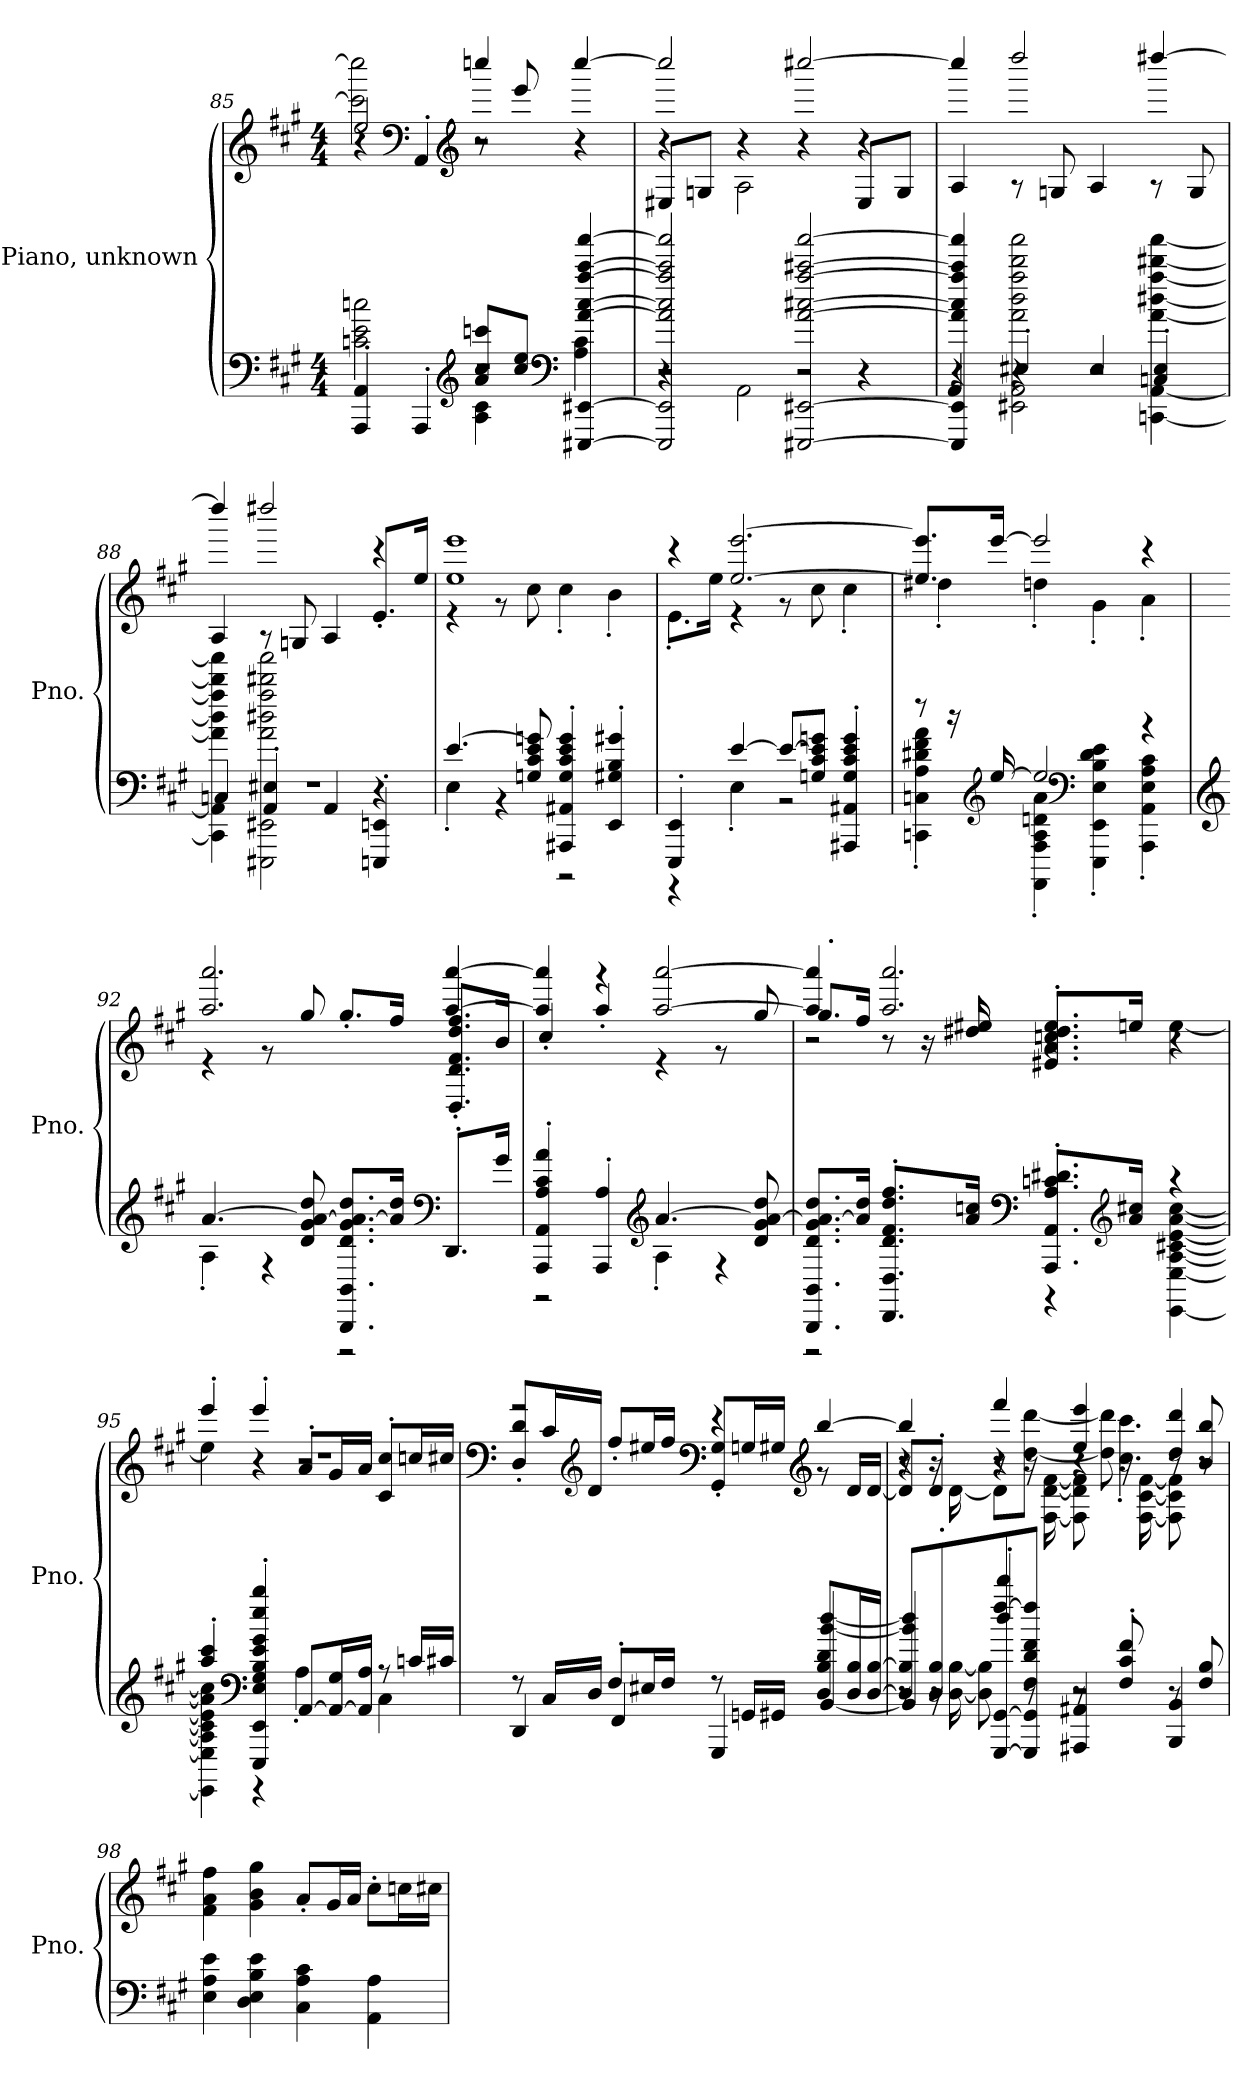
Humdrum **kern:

**kern	**kern
*part1	*part1
*staff2	*staff1
*I"Piano, unknown	*
*I'Pno.	*
*clefF4	*clefG2
*k[f#c#g#]	*k[f#c#g#]
*M4/4	*M4/4
=85	=85
*^	*^
*	*^	*	*^
1r	2cn\ 2e\ 2ccn\	4AAA/' 4AA/'	2ee/	2ccc\] 2cccc\]	4r
*	*	*	*clefF4	*	*
.	.	4AAA'/	.	.	4AA'/
*clefG2	*	*	*clefG2	*	*
.	4A\ 4c\	8a/ 8cc/ 8cccn/L	4ccccn/	2r	8r
.	.	8cc/ 8ee/J	.	.	8eee/
*clefF4	*	*	*	*	*
.	4A\ 4c\	[4EEE#X/ [4EE#X/ [4a/ [4cc/ [4aa/ [4ccc/ [4aaa/	[4cccc/	.	4r
=86	=86	=86	=86	=86	=86
2r	4r	2EEE#/] 2EE#/] 2a/] 2cc/] 2aa/] 2ccc/] 2aaa/]	2cccc/]	4r	8E#X/L
.	.	.	.	.	8Gn/J
.	2AA\	.	.	2A\	4r
[2EEE#X/ [2EE#X/ [2a/ [2cc#X/ [2aa/ [2ccc#X/ [2aaa/	.	2r	[2cccc#X/	.	4r
.	4r	.	.	4r	8E#/L
.	.	.	.	.	8G/J
*	*	*	*	*v	*v
!!LO:PB:g=z
=87	=87	=87	=87	=87
4EEE#/] 4EE#/] 4a/] 4cc#/] 4aa/] 4ccc#/] 4aaa/]	4r	4AA/	4cccc#/]	4A/
4r	2EE#X\ 2AA\ 2a\ 2dd\ 2aa\ 2ddd\ 2aaa\	4E#X'/	2dddd/	8r
.	.	.	.	8Gn/
2r	.	4E#/	.	4A/
.	[4CCn\ [4AA\ [4a\ [4dd#X\ [4aa\ [4ddd#X\ [4aaa\	4Cn/' 4E#/'	[4dddd#X/	8r
.	.	.	.	8G/
=88	=88	=88	=88	=88
1r	4CC\] 4AA\] 4a\] 4dd#\] 4aa\] 4ddd#\] 4aaa\]	4Cn/	4dddd#/]	4A/
.	2EEE#X\ 2EE#X\ 2a\ 2dd#X\ 2aa\ 2ddd#X\ 2aaa\	4AA/' 4E#X/'	2dddd#X/	8r
.	.	.	.	8Gn/
.	.	4AA/	.	4A/
.	4r	4EEEn/' 4EEn/'	4r	8.e'/L
.	.	.	.	16ee/Jk
*	*v	*v	*	*
=89	=89	=89	=89
[4.e/	4E'\	1ee 1eee	4r
.	4r	.	8r
8Gn/ 8c#/ 8e/] 8gn/	.	.	8cc#\
4AAA#X/' 4AA#X/' 4G/' 4c#/' 4e/' 4g/'	2r	.	4cc#'\
4EE/' 4G#X/' 4B/' 4g#X/'	.	.	4b'\
=90	=90	=90	=90
4EEE/' 4EE/'	4r	4r	8.e'\L
.	.	.	16ee\Jk
[4e/	4E'\	[2.ee/ [2.eee/	4r
8e/L_	2r	.	8r
8Gn/ 8c#/ 8e/] 8gn/J	.	.	8cc#\
4AAA#X/' 4AA#X/' 4G/' 4c#/' 4e/' 4g/'	.	.	4cc#'\
!!LO:LB:g=z	!!
=91	=91	=91	=91
8r	4CCn\' 4Cn\' 4A\' 4d#X\' 4f#\' 4a\'	8.ee/] 8.eee/]L	4dd#X'\
16r	.	.	.
*clefG2	*	*	*
[16ee/	.	[16eee/Jk	.
2ee/]	4FF#\' 4F#\' 4A\' 4dn\' 4a\'	2eee/]	4ddn'\
*clefF4	*	*	*
.	4EEE\' 4EE\' 4E\' 4B\' 4d\' 4e\'	.	4g#'\
4r	4AAA\' 4AA\' 4E\' 4A\' 4c#\'	4r	4a'\
=92	=92	=92	=92
*clefG2	*	*	*
[4.a/	4A'\	2.aa/ 2.aaa/	4r
.	4r	.	8r
8d/ 8g#/ 8a/_ 8dd/	.	.	8gg#/
8.BBB/ 8.BB/ 8.d/ 8.g#/ 8.a/_ 8.dd/L	2r	.	8.gg#'/L
16a/] 16dd/Jk	.	.	16ff#/Jk
*clefF4	*	*	*
8.DD'/L	.	[4aa/ [4aaa/	8.D/' 8.d/' 8.f#/' 8.dd/' 8.ff#/'L
16g#/Jk	.	.	16b/Jk
=93	=93	=93	=93
4AAA/' 4AA/' 4A/' 4c#/' 4a/'	2r	4aa/] 4aaa/]	4cc#'/
4AAA/' 4A/'	.	4r	4aa'/
*clefG2	*	*	*
[4.a/	4A'\	[2aa/ [2aaa/	4r
.	4r	.	8r
8d/ 8g#/ 8a/_ 8dd/	.	.	8gg#/
!!LO:LB:g=z
=94	=94	=94	=94
*	*	*	*^
8.BBB/ 8.BB/ 8.d/ 8.g#/ 8.a/_ 8.dd/L	2r	4aa/] 4aaa/]	2r	8.gg#'/L
16a/] 16dd/Jk	.	.	.	16ff#/Jk
8.DD/' 8.D/' 8.d/' 8.f#/' 8.dd/' 8.ff#/'L	.	2.aa/ 2.aaa/	.	8r
.	.	.	.	16r
16a/ 16ccn/Jk	.	.	.	16dd#X/ 16ee#X/
*clefF4	*	*	*	*
8.AAA/' 8.AA/' 8.A/' 8.cn/' 8.d#X/'L	4r	.	4r	8.e#X/' 8.a/' 8.ccn/' 8.dd#/' 8.ee#/'L
*clefG2	*	*	*	*
16a/ 16cc#X/Jk	.	.	.	16een/Jk
4r	[4EE\ [4E\ [4A\ [4c#X\ [4e\ [4a\ [4cc#\	.	[4ee\	4r
=95	=95	=95	=95	=95
4aa/' 4ccc#/'	4EE\] 4E\] 4A\] 4c#\] 4e\] 4a\] 4cc#\]	1r	4ee\]	4eee'/
*clefF4	*	*	*	*
4EEE/' 4EE/' 4E/' 4G#/' 4B/' 4e/' 4g#/' 4ee/' 4bb/'	4r	.	4r	4eee'/
[8AA/L	4A'\	.	2r	8a'/L
16AA/_ 16G#/L	.	.	.	16g#/L
16AA/] 16A/JJ	.	.	.	16a/JJ
8r	4C#\	.	.	8c#/' 8cc#/'L
16cn/LL	.	.	.	16ccn/L
16c#X/JJ	.	.	.	16cc#X/JJ
*	*	*v	*v	*v
!!LO:LB:g=z
=96	=96	=96
*	*	*clefF4
*	*	*^
8r	4DD/	2r	8D/' 8d/'L
16C#/LL	.	.	16c#/L
*	*	*clefG2	*
16D/JJ	.	.	16d/JJ
8F#'/L	4FF#/	.	8ff#'/L
16E#X/L	.	.	16ee#X/L
16F#/JJ	.	.	16ff#/JJ
*	*	*clefF4	*
8r	4GGG#/	4r	8GG#/' 8G#/'L
16GGn/LL	.	.	16Gn/L
16GG#X/JJ	.	.	16G#X/JJ
*	*	*clefG2	*
8D/ 8B/ 8d/L	[4BB/ [4b/ [4dd/	[4bb/	8r
16D/ 16B/L	.	.	16d/LL
[16D/ [16B/JJ	.	.	[16d/JJ
=97	=97	=97	=97
*	*^	*^	*^
8D/] 8B/]L	8r	4BB/] 4b/] 4dd/]	4bb/]	8r	8d/L]	4r
8D/' 8B/'	16r	.	.	16r	8d'/J	.
.	[16D\ [16B\	.	.	[16d\	.	.
[8GGG#/ [8GG#/ [8ff#/	8D\] 8B\]	4dd/' 4ddd/'	4fff#/	8d\L]	4r	8r
8GGG#/] 8GG#/] 8F#/ 8d/ 8f#/ 8ff#/]J	8r	.	.	[8dd\ [8ddd\J	.	16r
.	.	.	.	.	.	[16F#\ [16d\ [16f#\
8r	2r	4AAA#X/ 4AA#X/	4ee/ 4eee/	8dd\] 8ddd\]	4r	8F#\] 8d\] 8f#\]
8F#/' 8c#/' 8f#/'	.	.	.	4.cc#\' 4.ccc#\'	.	16r
.	.	.	.	.	.	[16F#\ [16c#\ [16f#\
8r	.	4BBB/ 4BB/	4dd/ 4ddd/	.	8r	8F#\] 8c#\] 8f#\]
8F#/ 8B/	.	.	.	.	8b/ 8bb/	8r
*v	*v	*v	*	*	*	*
*	*v	*v	*v	*v
!!LO:LB:g=z
=98	=98
4E\ 4A\ 4e\	4f#\ 4a\ 4ff#\
4D\ 4E\ 4B\ 4e\	4g#\ 4b\ 4gg#\
4C#\ 4A\ 4c#\	8a'/L
.	16g#/L
.	16a/JJ
4AA\ 4A\	8cc#'\L
.	16ccn\L
.	16cc#X\JJ
=	=
*-	*-
